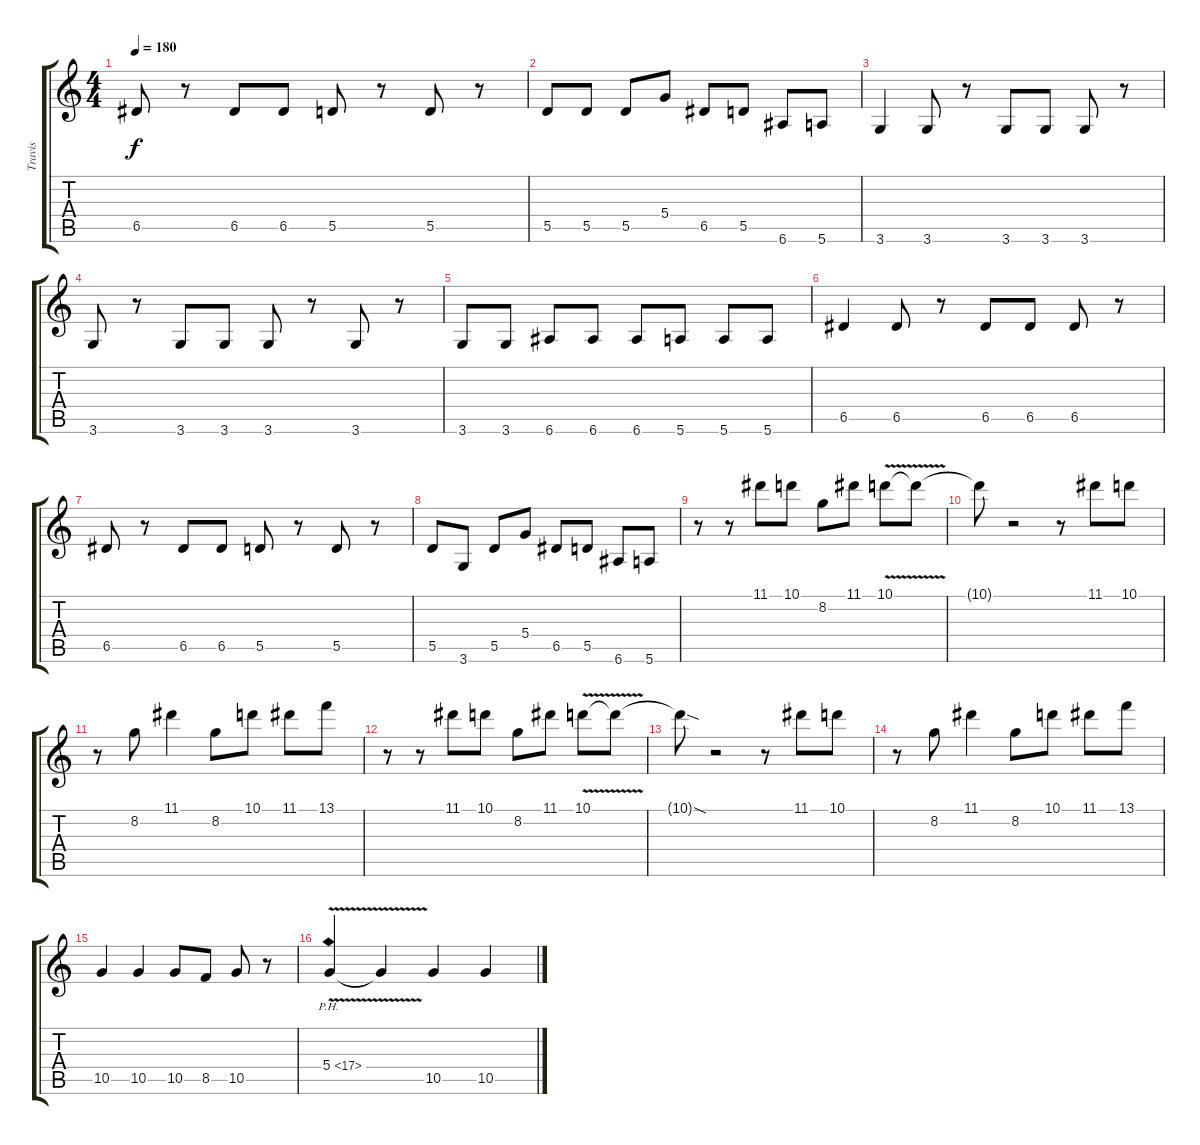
\track ("Travis" "Travis") {instrument distortionguitar}
\staff {score tabs}
\tuning (E4 B3 G3 D3 A2 E2) {hide}
\ts (4 4)
\tempo 180
\clef g2
\ks c
6.5.8{dy f} r.8 6.5.8 6.5.8 5.5.8 r.8 5.5.8 r.8 |
5.5.8 5.5.8 5.5.8 5.4.8 6.5.8 5.5.8 6.6.8 5.6.8 |
3.6.4 3.6.8 r.8 3.6.8 3.6.8 3.6.8 r.8 |
3.6.8 r.8 3.6.8 3.6.8 3.6.8 r.8 3.6.8 r.8 |
3.6.8 3.6.8 6.6.8 6.6.8 6.6.8 5.6.8 5.6.8 5.6.8 |
6.5.4 6.5.8 r.8 6.5.8 6.5.8 6.5.8 r.8 |
6.5.8 r.8 6.5.8 6.5.8 5.5.8 r.8 5.5.8 r.8 |
5.5.8 3.6.8 5.5.8 5.4.8 6.5.8 5.5.8 6.6.8 5.6.8 |
r.8 r.8 11.1.8 10.1.8 8.2.8 11.1.8 10.1{v}.8 10.1{t}.8 |
10.1{t}.8 r.2 r.8 11.1.8 10.1.8 |
r.8 8.2.8 11.1.4 8.2.8 10.1.8 11.1.8 13.1.8 |
r.8 r.8 11.1.8 10.1.8 8.2.8 11.1.8 10.1{v}.8 10.1{t}.8 |
10.1{sod t}.8 r.2 r.8 11.1.8 10.1.8 |
r.8 8.2.8 11.1.4 8.2.8 10.1.8 11.1.8 13.1.8 |
10.5.4 10.5.4 10.5.8 8.5.8 10.5.8 r.8 |
5.4{ph 12 v}.4 5.4{t}.4 10.5.4 10.5.4
